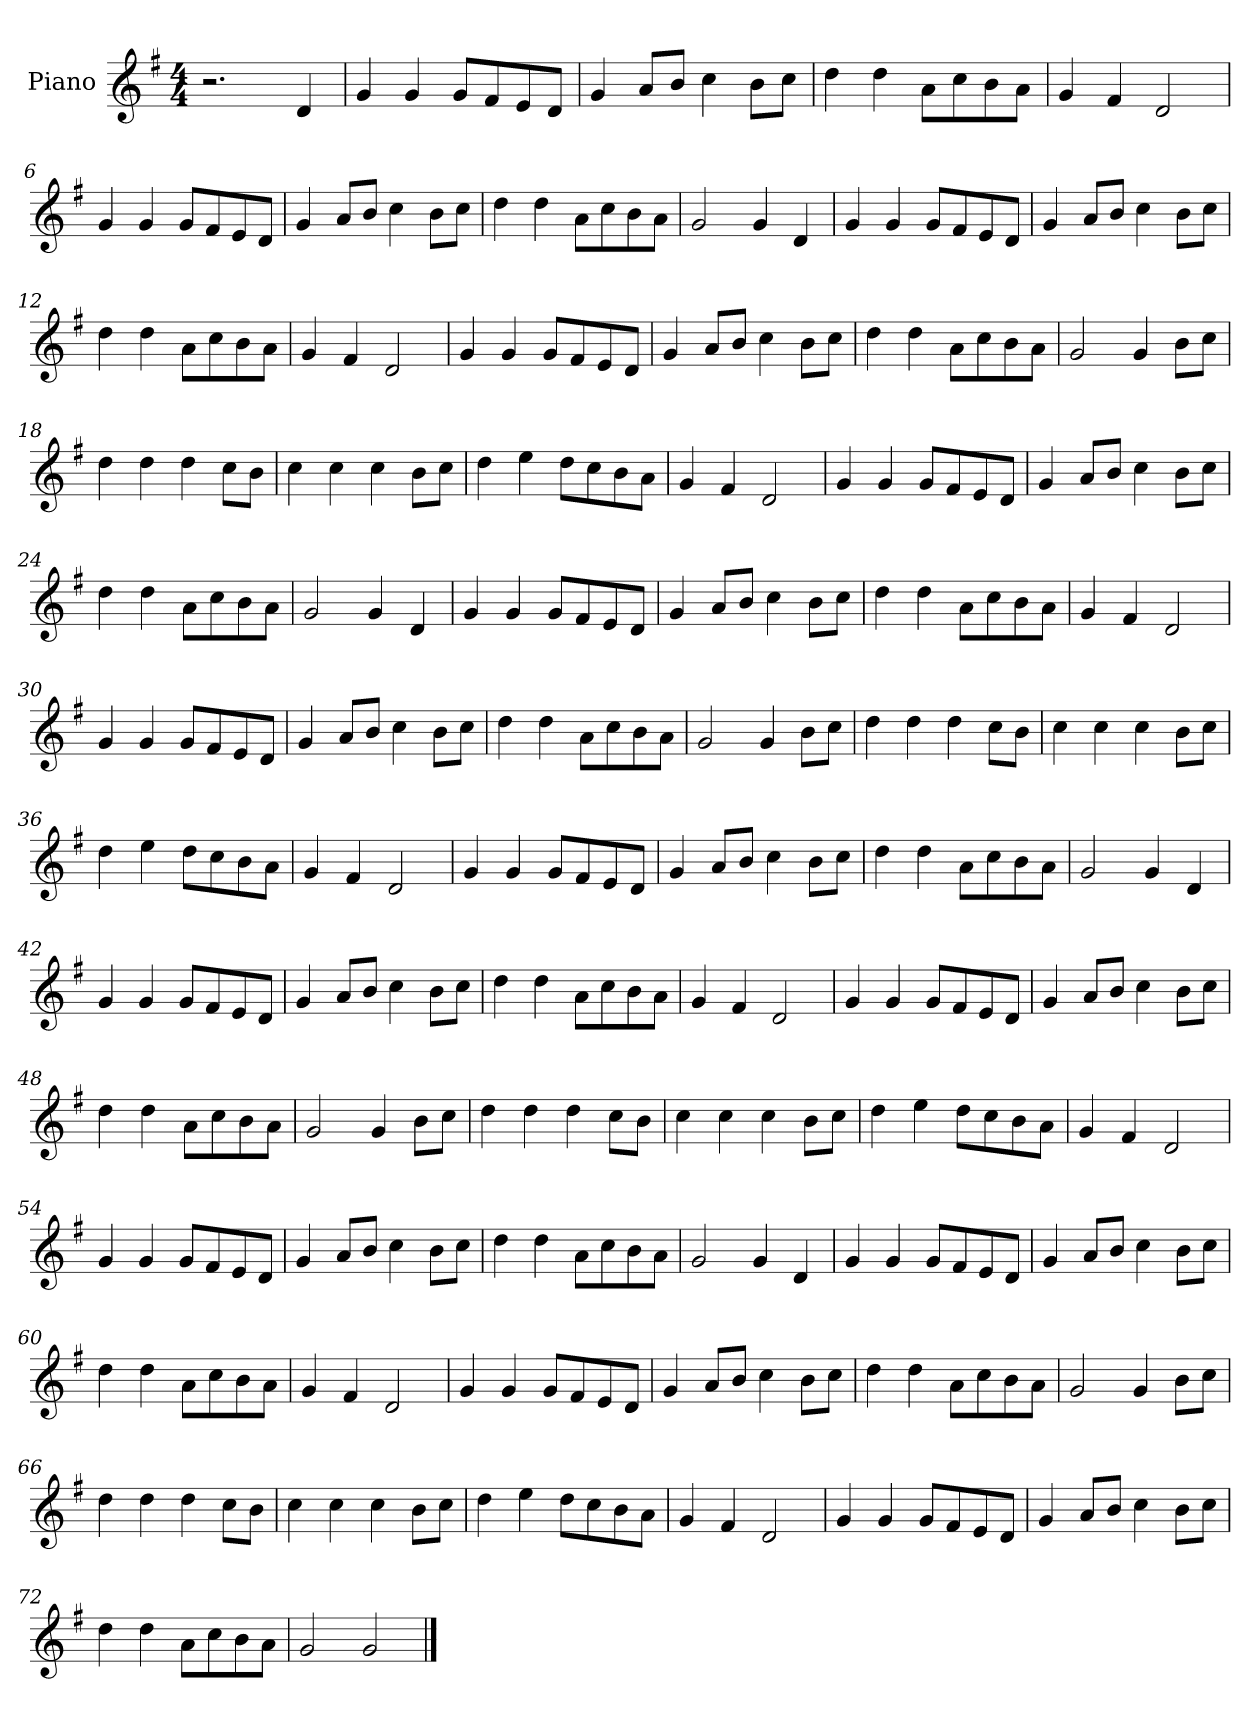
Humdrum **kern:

**kern
*part1
*staff1
*I"Piano
*I'Pno
*clefG2
*k[f#]
*M4/4
=1
2.r
4d/
=2
4g/
4g/
8g/L
8f#/
8e/
8d/J
=3
4g/
8a/L
8b/J
4cc\
8b\L
8cc\J
=4
4dd\
4dd\
8a\L
8cc\
8b\
8a\J
=5
4g/
4f#/
2d/
=6
4g/
4g/
8g/L
8f#/
8e/
8d/J
=7
4g/
8a/L
8b/J
4cc\
8b\L
8cc\J
=8
4dd\
4dd\
8a\L
8cc\
8b\
8a\J
=9
2g/
4g/
4d/
=10
4g/
4g/
8g/L
8f#/
8e/
8d/J
=11
4g/
8a/L
8b/J
4cc\
8b\L
8cc\J
=12
4dd\
4dd\
8a\L
8cc\
8b\
8a\J
=13
4g/
4f#/
2d/
=14
4g/
4g/
8g/L
8f#/
8e/
8d/J
=15
4g/
8a/L
8b/J
4cc\
8b\L
8cc\J
=16
4dd\
4dd\
8a\L
8cc\
8b\
8a\J
=17
2g/
4g/
8b\L
8cc\J
=18
4dd\
4dd\
4dd\
8cc\L
8b\J
=19
4cc\
4cc\
4cc\
8b\L
8cc\J
=20
4dd\
4ee\
8dd\L
8cc\
8b\
8a\J
=21
4g/
4f#/
2d/
=22
4g/
4g/
8g/L
8f#/
8e/
8d/J
=23
4g/
8a/L
8b/J
4cc\
8b\L
8cc\J
=24
4dd\
4dd\
8a\L
8cc\
8b\
8a\J
=25
2g/
4g/
4d/
=26
4g/
4g/
8g/L
8f#/
8e/
8d/J
=27
4g/
8a/L
8b/J
4cc\
8b\L
8cc\J
=28
4dd\
4dd\
8a\L
8cc\
8b\
8a\J
=29
4g/
4f#/
2d/
=30
4g/
4g/
8g/L
8f#/
8e/
8d/J
=31
4g/
8a/L
8b/J
4cc\
8b\L
8cc\J
=32
4dd\
4dd\
8a\L
8cc\
8b\
8a\J
=33
2g/
4g/
8b\L
8cc\J
=34
4dd\
4dd\
4dd\
8cc\L
8b\J
=35
4cc\
4cc\
4cc\
8b\L
8cc\J
=36
4dd\
4ee\
8dd\L
8cc\
8b\
8a\J
=37
4g/
4f#/
2d/
=38
4g/
4g/
8g/L
8f#/
8e/
8d/J
=39
4g/
8a/L
8b/J
4cc\
8b\L
8cc\J
=40
4dd\
4dd\
8a\L
8cc\
8b\
8a\J
=41
2g/
4g/
4d/
=42
4g/
4g/
8g/L
8f#/
8e/
8d/J
=43
4g/
8a/L
8b/J
4cc\
8b\L
8cc\J
=44
4dd\
4dd\
8a\L
8cc\
8b\
8a\J
=45
4g/
4f#/
2d/
=46
4g/
4g/
8g/L
8f#/
8e/
8d/J
=47
4g/
8a/L
8b/J
4cc\
8b\L
8cc\J
=48
4dd\
4dd\
8a\L
8cc\
8b\
8a\J
=49
2g/
4g/
8b\L
8cc\J
=50
4dd\
4dd\
4dd\
8cc\L
8b\J
=51
4cc\
4cc\
4cc\
8b\L
8cc\J
=52
4dd\
4ee\
8dd\L
8cc\
8b\
8a\J
=53
4g/
4f#/
2d/
=54
4g/
4g/
8g/L
8f#/
8e/
8d/J
=55
4g/
8a/L
8b/J
4cc\
8b\L
8cc\J
=56
4dd\
4dd\
8a\L
8cc\
8b\
8a\J
=57
2g/
4g/
4d/
=58
4g/
4g/
8g/L
8f#/
8e/
8d/J
=59
4g/
8a/L
8b/J
4cc\
8b\L
8cc\J
=60
4dd\
4dd\
8a\L
8cc\
8b\
8a\J
=61
4g/
4f#/
2d/
=62
4g/
4g/
8g/L
8f#/
8e/
8d/J
=63
4g/
8a/L
8b/J
4cc\
8b\L
8cc\J
=64
4dd\
4dd\
8a\L
8cc\
8b\
8a\J
=65
2g/
4g/
8b\L
8cc\J
=66
4dd\
4dd\
4dd\
8cc\L
8b\J
=67
4cc\
4cc\
4cc\
8b\L
8cc\J
=68
4dd\
4ee\
8dd\L
8cc\
8b\
8a\J
=69
4g/
4f#/
2d/
=70
4g/
4g/
8g/L
8f#/
8e/
8d/J
=71
4g/
8a/L
8b/J
4cc\
8b\L
8cc\J
=72
4dd\
4dd\
8a\L
8cc\
8b\
8a\J
=73
2g/
2g/
==
*-
